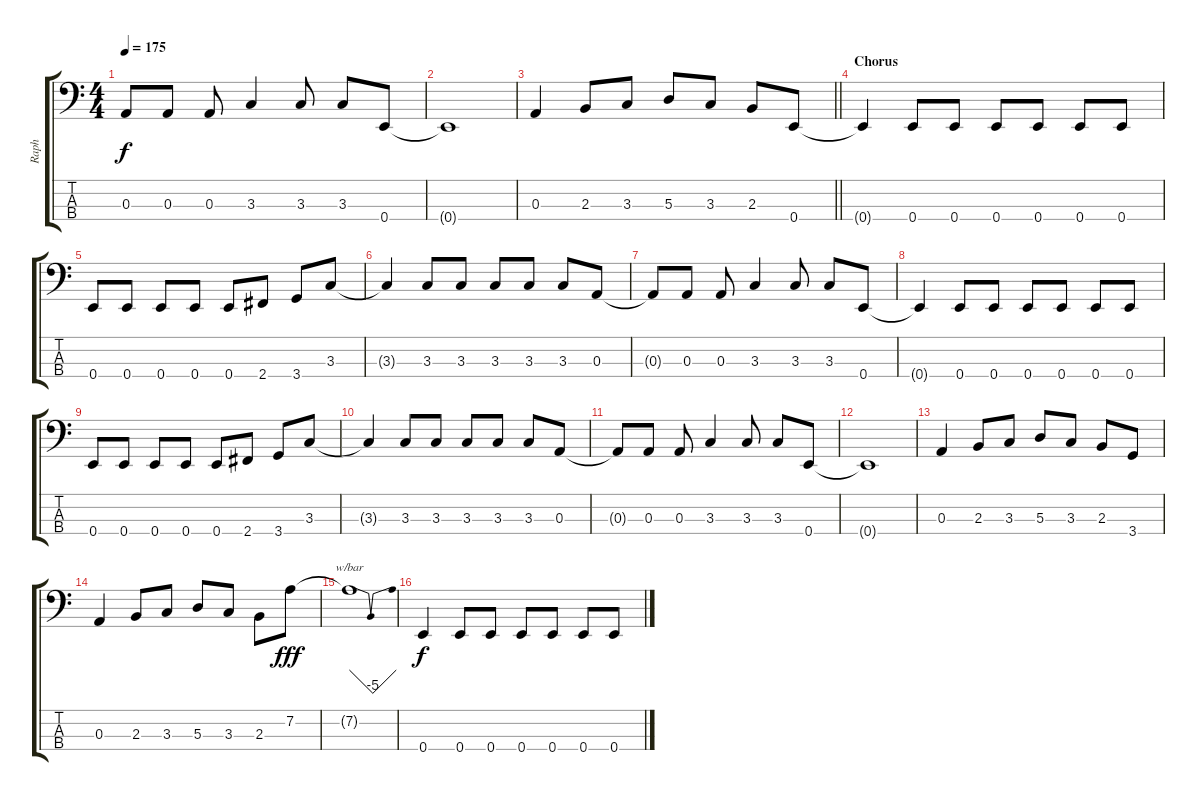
\track ("Raph" "Raph") {instrument electricbassfinger}
\staff {score tabs}
\tuning (G2 D2 A1 E1) {hide}
\ts (4 4)
\tempo 175
\clef f4
\ks c
0.3{t}.8{dy f} 0.3.8 0.3.8 3.3.4 3.3.8 3.3.8 0.4.8 |
0.4{t}.1 |
\barLineRight lightlight
0.3.4 2.3.8 3.3.8 5.3.8 3.3.8 2.3.8 0.4.8 |
\section ("" "Chorus")
0.4{t}.4 0.4.8 0.4.8 0.4.8 0.4.8 0.4.8 0.4.8 |
0.4.8 0.4.8 0.4.8 0.4.8 0.4.8 2.4.8 3.4.8 3.3.8 |
3.3{t}.4 3.3.8 3.3.8 3.3.8 3.3.8 3.3.8 0.3.8 |
0.3{t}.8 0.3.8 0.3.8 3.3.4 3.3.8 3.3.8 0.4.8 |
0.4{t}.4 0.4.8 0.4.8 0.4.8 0.4.8 0.4.8 0.4.8 |
0.4.8 0.4.8 0.4.8 0.4.8 0.4.8 2.4.8 3.4.8 3.3.8 |
3.3{t}.4 3.3.8 3.3.8 3.3.8 3.3.8 3.3.8 0.3.8 |
0.3{t}.8 0.3.8 0.3.8 3.3.4 3.3.8 3.3.8 0.4.8 |
0.4{t}.1 |
0.3.4 2.3.8 3.3.8 5.3.8 3.3.8 2.3.8 3.4.8 |
0.3.4 2.3.8 3.3.8 5.3.8 3.3.8 2.3.8 7.2.8{dy fff} |
7.2{t}.1{tbe (dip default 0 0 30 -20 60 0)} |
0.4.4{dy f} 0.4.8 0.4.8 0.4.8 0.4.8 0.4.8 0.4.8
